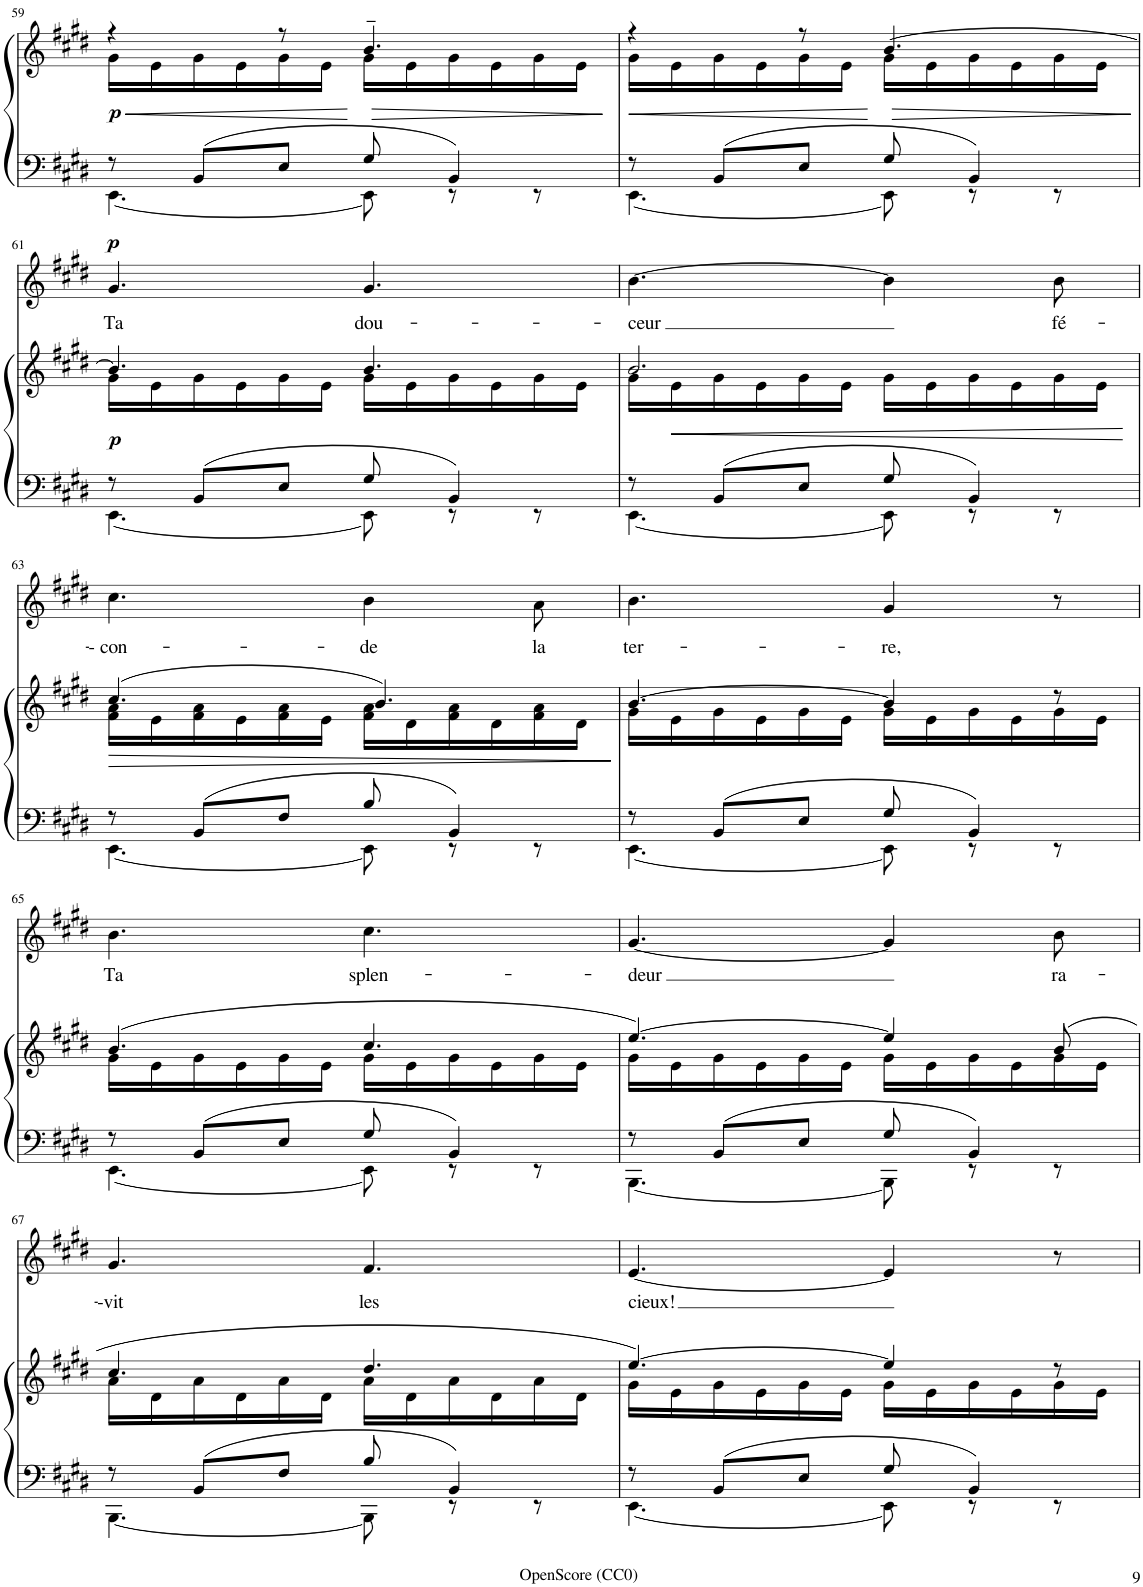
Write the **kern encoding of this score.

**kern	**kern	**dynam	**kern	**text	**dynam
*part2	*part2	*part2	*part1	*part1	*part1
*staff3	*staff2	*staff2/3	*staff1	*staff1	*staff1
*I"Piano	*	*	*I"Chant Voice	*	*
*I'Pno	*	*	*	*	*
!!LO:PB:g=z
*clefF4	*clefG2	*	*clefG2	*	*
*k[f#c#g#d#]	*k[f#c#g#d#]	*	*k[f#c#g#d#]	*	*
*M6/8	*M6/8	*	*M6/8	*	*
=59	=59	=59	=59	=59	=59
*^	*	*	*	*	*
!	!	!	!LO:HP:b	!	!	!
*	*	*^	*	*	*	*
!	!	!	!	!LO:DY:n=1:b	!	!	!
8r	[4.EE\	4r	16g#\LL	< p	2.r	.	.
.	.	.	16e\	.	.	.	.
8BB/L	.	.	16g#\	.	.	.	.
.	.	.	16e\	.	.	.	.
8E/J	.	8r	16g#\	.	.	.	.
.	.	.	16e\JJ	.	.	.	.
!	!	!	!	!LO:HP:b	!	!	!
8G#/	8EE\]	4.b~/	16g#\LL	>	.	.	.
.	.	.	16e\	.	.	.	.
4BB/	8r	.	16g#\	.	.	.	.
.	.	.	16e\	.	.	.	.
.	8r	.	16g#\	.	.	.	.
.	.	.	16e\JJ	.	.	.	.
*v	*v	*	*	*	*	*	*
*	*v	*v	*	*	*	*
.	.	[	.	.	.
=60	=60	=60	=60	=60	=60
*^	*	*	*	*	*
!	!	!	!LO:HP:b	!	!	!
*	*	*^	*	*	*	*
8r	[4.EE\	4r	16g#\LL	<	2.r	.	.
.	.	.	16e\	.	.	.	.
8BB/L	.	.	16g#\	.	.	.	.
.	.	.	16e\	.	.	.	.
8E/J	.	8r	16g#\	.	.	.	.
.	.	.	16e\JJ	.	.	.	.
!	!	!	!	!LO:HP:n=1:b	!	!	!
8G#/	8EE\]	[4.b/	16g#\LL	] >	.	.	.
.	.	.	16e\	.	.	.	.
4BB/	8r	.	16g#\	.	.	.	.
.	.	.	16e\	.	.	.	.
.	8r	.	16g#\	.	.	.	.
.	.	.	16e\JJ	.	.	.	.
*v	*v	*	*	*	*	*	*
*	*v	*v	*	*	*	*
.	.	[	.	.	.
!!LO:LB:g=z
=61	=61	=61	=61	=61	=61
*^	*^	*	*	*	*
!	!	!	!	!LO:DY:b	!	!LO:LY:b	!LO:DY:a
8r	[4.EE\	4.b/]	16g#\LL	p	4.g#/	Ta	p
.	.	.	16e\	.	.	.	.
8BB/L	.	.	16g#\	.	.	.	.
.	.	.	16e\	.	.	.	.
8E/J	.	.	16g#\	.	.	.	.
.	.	.	16e\JJ	.	.	.	.
!	!	!	!	!	!	!LO:LY:b	!
8G#/	8EE\]	4.b/	16g#\LL	.	4.g#/	dou-	.
.	.	.	16e\	.	.	.	.
4BB/	8r	.	16g#\	.	.	.	.
.	.	.	16e\	.	.	.	.
.	8r	.	16g#\	.	.	.	.
.	.	.	16e\JJ	.	.	.	.
=62	=62	=62	=62	=62	=62	=62	=62
!	!	!	!	!	!	!LO:LY:b	!
8r	[4.EE\	2.b/	16g#\LL	.	[4.b\	-ceur	.
!	!	!	!	!LO:HP:b	!	!	!
.	.	.	16e\	<	.	.	.
8BB/L	.	.	16g#\	.	.	.	.
.	.	.	16e\	.	.	.	.
8E/J	.	.	16g#\	.	.	.	.
.	.	.	16e\JJ	.	.	.	.
8G#/	8EE\]	.	16g#\LL	.	4b\]	.	.
.	.	.	16e\	.	.	.	.
4BB/	8r	.	16g#\	.	.	.	.
.	.	.	16e\	.	.	.	.
!	!	!	!	!	!	!LO:LY:b	!
.	8r	.	16g#\	.	8b\	fé-	.
.	.	.	16e\JJ	.	.	.	.
*v	*v	*	*	*	*	*	*
*	*v	*v	*	*	*	*
.	.	]	.	.	.
!!LO:LB:g=z
=63	=63	=63	=63	=63	=63
*^	*^	*	*	*	*
!	!	!	!	!	!	!LO:LY:b	!
8r	[4.EE\	(4.cc#/	16f#\ 16a\LL	.	4.cc#\	-- con-	.
.	.	.	16e\	.	.	.	.
8BB/L	.	.	16f#\ 16a\	.	.	.	.
.	.	.	16e\	.	.	.	.
8F#/J	.	.	16f#\ 16a\	.	.	.	.
.	.	.	16e\JJ	.	.	.	.
!	!	!	!	!	!	!LO:LY:b	!
8B/	8EE\]	4.b/)	16f#\ 16a\LL	.	4b\	-de	.
.	.	.	16d#\	.	.	.	.
4BB/	8r	.	16f#\ 16a\	.	.	.	.
.	.	.	16d#\	.	.	.	.
!	!	!	!	!	!	!LO:LY:b	!
.	8r	.	16f#\ 16a\	.	8a\	la	.
.	.	.	16d#\JJ	.	.	.	.
*v	*v	*	*	*	*	*	*
*	*v	*v	*	*	*	*
.	.	[	.	.	.
=64	=64	=64	=64	=64	=64
*^	*^	*	*	*	*
!	!	!	!	!	!	!LO:LY:b	!
8r	[4.EE\	[4.b/	16g#\LL	.	4.b\	ter-	.
.	.	.	16e\	.	.	.	.
8BB/L	.	.	16g#\	.	.	.	.
.	.	.	16e\	.	.	.	.
8E/J	.	.	16g#\	.	.	.	.
.	.	.	16e\JJ	.	.	.	.
!	!	!	!	!	!	!LO:LY:b	!
8G#/	8EE\]	4b/]	16g#\LL	.	4g#/	-re,	.
.	.	.	16e\	.	.	.	.
4BB/	8r	.	16g#\	.	.	.	.
.	.	.	16e\	.	.	.	.
.	8r	8r	16g#\	.	8r	.	.
.	.	.	16e\JJ	.	.	.	.
!!LO:LB:g=z
=65	=65	=65	=65	=65	=65	=65	=65
!	!	!	!	!	!	!LO:LY:b	!
8r	[4.EE\	(4.b/	16g#\LL	.	4.b\	Ta	.
.	.	.	16e\	.	.	.	.
8BB/L	.	.	16g#\	.	.	.	.
.	.	.	16e\	.	.	.	.
8E/J	.	.	16g#\	.	.	.	.
.	.	.	16e\JJ	.	.	.	.
!	!	!	!	!	!	!LO:LY:b	!
8G#/	8EE\]	4.cc#/	16g#\LL	.	4.cc#\	splen-	.
.	.	.	16e\	.	.	.	.
4BB/	8r	.	16g#\	.	.	.	.
.	.	.	16e\	.	.	.	.
.	8r	.	16g#\	.	.	.	.
.	.	.	16e\JJ	.	.	.	.
=66	=66	=66	=66	=66	=66	=66	=66
!	!	!	!	!	!	!LO:LY:b	!
8r	[4.BBB\	[4.ee/)	16g#\LL	.	[4.g#/	-deur	.
.	.	.	16e\	.	.	.	.
8BB/L	.	.	16g#\	.	.	.	.
.	.	.	16e\	.	.	.	.
8E/J	.	.	16g#\	.	.	.	.
.	.	.	16e\JJ	.	.	.	.
8G#/	8BBB\]	4ee/]	16g#\LL	.	4g#/]	.	.
.	.	.	16e\	.	.	.	.
4BB/	8r	.	16g#\	.	.	.	.
.	.	.	16e\	.	.	.	.
!	!	!	!	!	!	!LO:LY:b	!
.	8r	(8b/	16g#\	.	8b\	ra-	.
.	.	.	16e\JJ	.	.	.	.
!!LO:LB:g=z
=67	=67	=67	=67	=67	=67	=67	=67
!	!	!	!	!	!	!LO:LY:b	!
8r	[4.BBB\	4.cc#/	16a\LL	.	4.g#/	--vit	.
.	.	.	16d#\	.	.	.	.
8BB/L	.	.	16a\	.	.	.	.
.	.	.	16d#\	.	.	.	.
8F#/J	.	.	16a\	.	.	.	.
.	.	.	16d#\JJ	.	.	.	.
!	!	!	!	!	!	!LO:LY:b	!
8B/	8BBB\]	4.dd#/	16a\LL	.	4.f#/	les	.
.	.	.	16d#\	.	.	.	.
4BB/	8r	.	16a\	.	.	.	.
.	.	.	16d#\	.	.	.	.
.	8r	.	16a\	.	.	.	.
.	.	.	16d#\JJ	.	.	.	.
=68	=68	=68	=68	=68	=68	=68	=68
!	!	!	!	!	!	!LO:LY:b	!
8r	[4.EE\	[4.ee/)	16g#\LL	.	[4.e/	cieux!	.
.	.	.	16e\	.	.	.	.
8BB/L	.	.	16g#\	.	.	.	.
.	.	.	16e\	.	.	.	.
8E/J	.	.	16g#\	.	.	.	.
.	.	.	16e\JJ	.	.	.	.
8G#/	8EE\]	4ee/]	16g#\LL	.	4e/]	.	.
.	.	.	16e\	.	.	.	.
4BB/	8r	.	16g#\	.	.	.	.
.	.	.	16e\	.	.	.	.
.	8r	8r	16g#\	.	8r	.	.
.	.	.	16e\JJ	.	.	.	.
*v	*v	*	*	*	*	*	*
*	*v	*v	*	*	*	*
=	=	=	=	=	=
*-	*-	*-	*-	*-	*-
